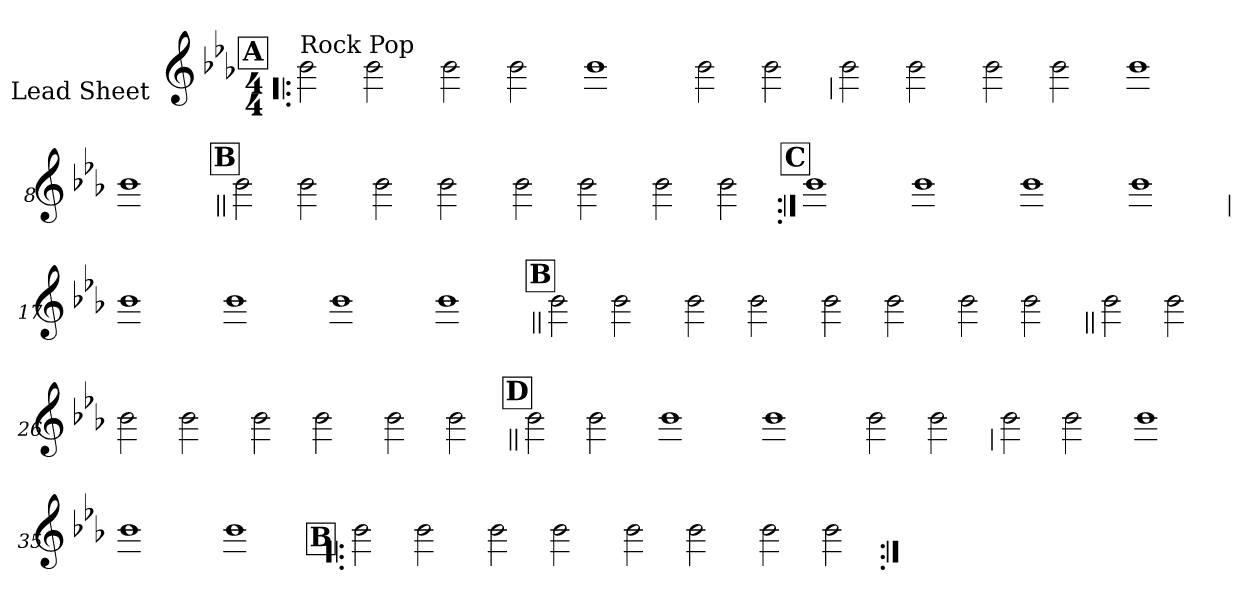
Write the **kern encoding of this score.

**kern
*part1
*staff1
*I"Lead Sheet
*stria0
*clefG2
*k[b-e-a-]
*c:
*M4/4
*MM97
!!LO:REH:place=s1:a:t=A
=1!|:
!LO:TX:a:t=Rock Pop
2b-
2b-
=2-
2b-
2b-
=3-
1b-
=4-
2b-
2b-
!!LO:LB:g=z
=5
2b-
2b-
=6-
2b-
2b-
=7-
1b-
=8-
1b-
!!LO:LB:g=z
!!LO:REH:place=s1:a:t=B
=9||
2b-
2b-
=10-
2b-
2b-
=11-
2b-
2b-
=12-
2b-
2b-
!!LO:LB:g=z
!!LO:REH:place=s1:a:t=C
=13:|!
1b-
=14-
1b-
=15-
1b-
=16-
1b-
!!LO:LB:g=z
=17
1b-
=18-
1b-
=19-
1b-
=20-
1b-
!!LO:LB:g=z
!!LO:REH:place=s1:a:t=B
=21||
2b-
2b-
=22-
2b-
2b-
=23-
2b-
2b-
=24-
2b-
2b-
!!LO:LB:g=z
=25||
2b-
2b-
=26-
2b-
2b-
=27-
2b-
2b-
=28-
2b-
2b-
!!LO:LB:g=z
!!LO:REH:place=s1:a:t=D
=29||
2b-
2b-
=30-
1b-
=31-
1b-
=32-
2b-
2b-
!!LO:LB:g=z
=33
2b-
2b-
=34-
1b-
=35-
1b-
=36-
1b-
!!LO:LB:g=z
!!LO:REH:place=s1:a:t=B
=37!|:
2b-
2b-
=38-
2b-
2b-
=39-
2b-
2b-
=40-
2b-
2b-
=:|!
*-
